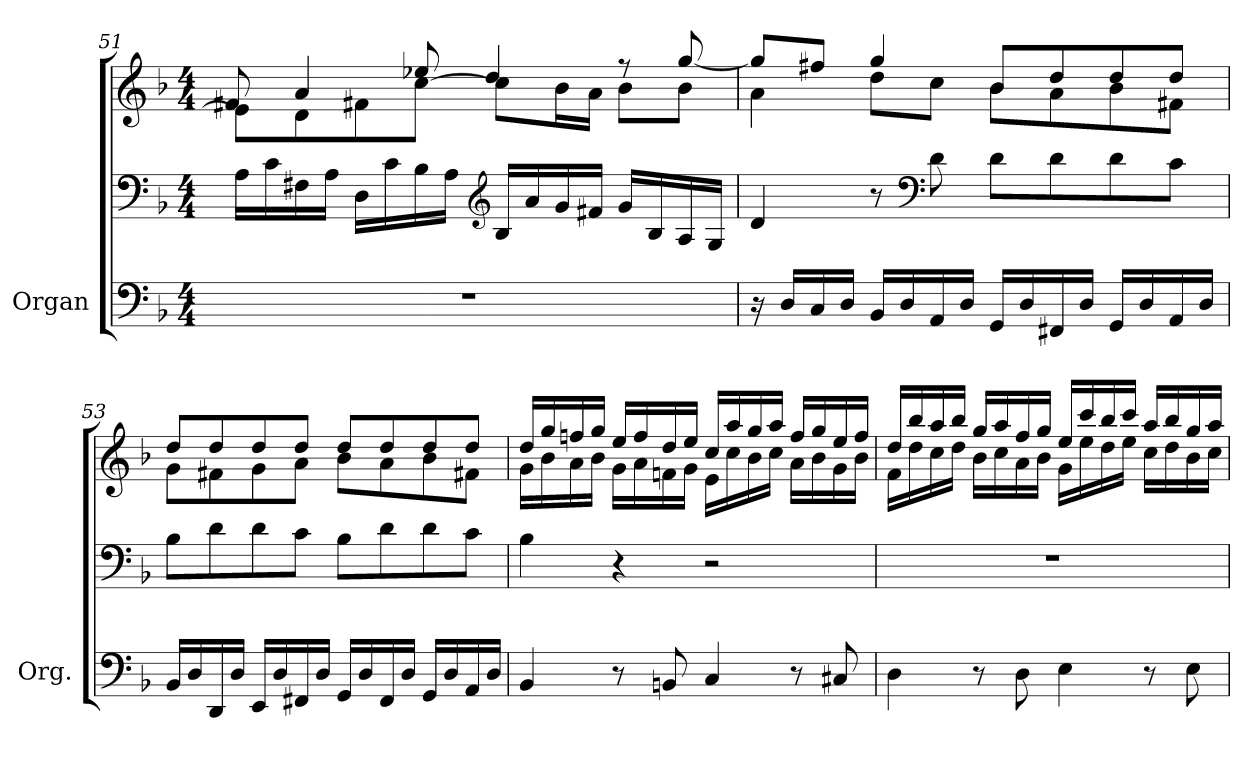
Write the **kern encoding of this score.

**kern	**kern	**kern
*part1	*part1	*part1
*staff3	*staff2	*staff1
*I"Organ	*	*
*I'Org.	*	*
*clefF4	*clefF4	*clefG2
*k[b-]	*k[b-]	*k[b-]
*F:	*F:	*F:
*M4/4	*M4/4	*M4/4
=51	=51	=51
*	*	*^
1r	16A\LL	8e-\L]	8f#X/
.	16c\	.	.
.	16F#X\	8d\	4a/
.	16A\JJ	.	.
.	16D\LL	8f#X\	.
.	16c\	.	.
.	16B-\	[8cc\J	8ee-X/
.	16A\JJ	.	.
*	*clefG2	*	*
.	16B-/LL	8cc\L]	4dd/
.	16a/	.	.
.	16g/	16b-\L	.
.	16f#X/JJ	16a\JJ	.
.	16g/LL	8b-\L	8rff
.	16B-/	.	.
.	16A/	8b-\J	[8gg/
.	16G/JJ	.	.
!!LO:LB:g=z	!!
=52	=52	=52	=52
16r	4d/	4a\	8gg/L]
16D/LL	.	.	.
16C/	.	.	8ff#X/J
16D/JJ	.	.	.
16BB-/LL	8r	8dd\L	4gg/
16D/	.	.	.
*	*clefF4	*	*
16AA/	8d\	8cc\J	.
16D/JJ	.	.	.
16GG/LL	8d\L	8b-\L	8b-/L
16D/	.	.	.
16FF#X/	8d\	8a\	8dd/
16D/JJ	.	.	.
16GG/LL	8d\	8b-\	8dd/
16D/	.	.	.
16AA/	8c\J	8f#X\J	8dd/J
16D/JJ	.	.	.
=53	=53	=53	=53
16BB-/LL	8B-\L	8g\L	8dd/L
16D/	.	.	.
16DD/	8d\	8f#X\	8dd/
16D/JJ	.	.	.
16EE/LL	8d\	8g\	8dd/
16D/	.	.	.
16FF#X/	8c\J	8a\J	8dd/J
16D/JJ	.	.	.
16GG/LL	8B-\L	8b-\L	8dd/L
16D/	.	.	.
16FF#/	8d\	8a\	8dd/
16D/JJ	.	.	.
16GG/LL	8d\	8b-\	8dd/
16D/	.	.	.
16AA/	8c\J	8f#X\J	8dd/J
16D/JJ	.	.	.
=54	=54	=54	=54
4BB-/	4B-\	16dd/LL	16g\LL
.	.	16gg/	16b-\
.	.	16ffn/	16a\
.	.	16gg/JJ	16b-\JJ
8r	4r	16ee/LL	16g\LL
.	.	16ff/	16a\
8BBn/	.	16dd/	16fn\
.	.	16ee/JJ	16g\JJ
4C/	2r	16cc/LL	16e\LL
.	.	16aa/	16cc\
.	.	16gg/	16b-\
.	.	16aa/JJ	16cc\JJ
8r	.	16ff/LL	16a\LL
.	.	16gg/	16b-\
8C#X/	.	16ee/	16g\
.	.	16ff/JJ	16b-\JJ
!!LO:LB:g=z	!!
=55	=55	=55	=55
4D\	1r	16dd/LL	16f\LL
.	.	16bb-/	16dd\
.	.	16aa/	16cc\
.	.	16bb-/JJ	16dd\JJ
8r	.	16gg/LL	16b-\LL
.	.	16aa/	16cc\
8D\	.	16ff/	16a\
.	.	16gg/JJ	16b-\JJ
4E\	.	16ee/LL	16g\LL
.	.	16ccc/	16ee\
.	.	16bb-/	16dd\
.	.	16ccc/JJ	16ee\JJ
8r	.	16aa/LL	16cc\LL
.	.	16bb-/	16dd\
8E\	.	16gg/	16b-\
.	.	16aa/JJ	16cc\JJ
*	*	*v	*v
=	=	=
*-	*-	*-
